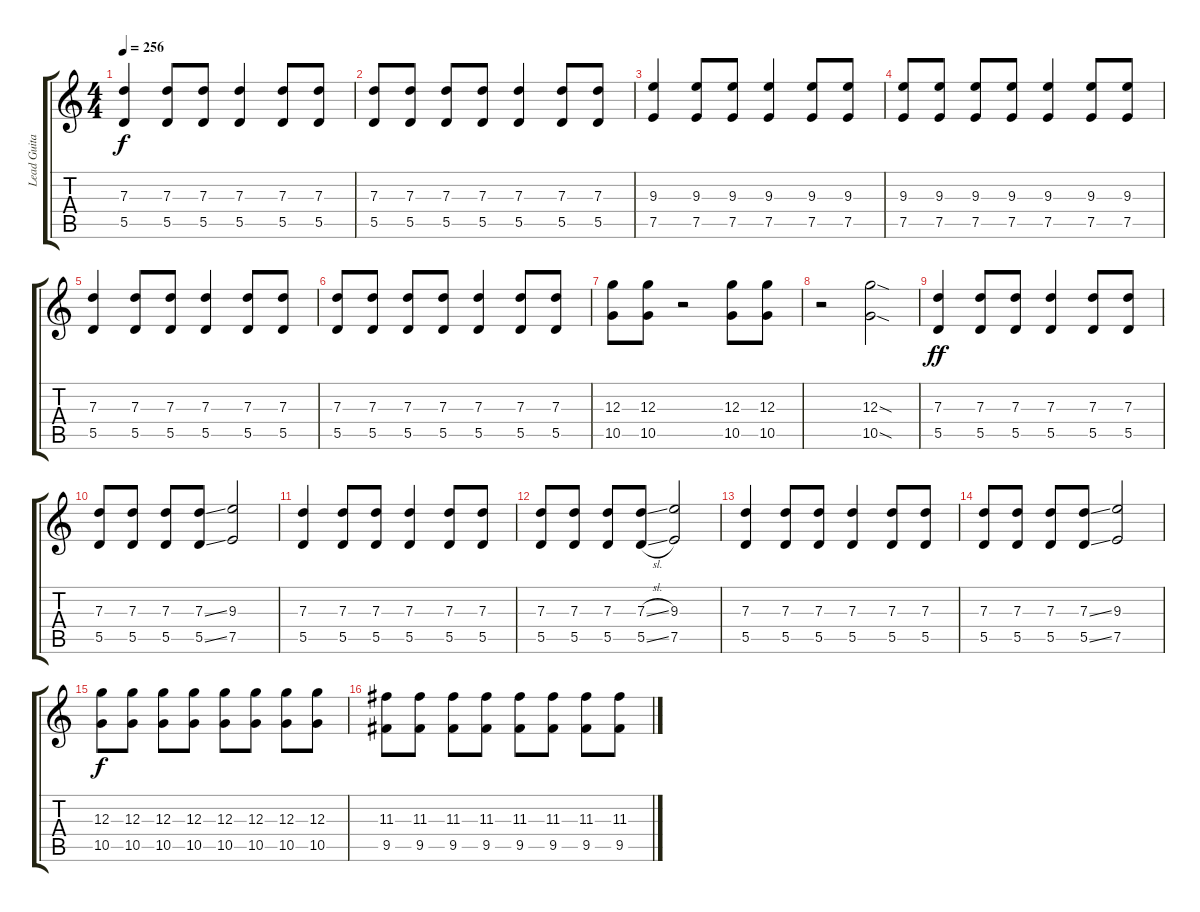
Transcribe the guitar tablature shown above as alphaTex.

\track ("Lead Guitar" "Lead Guita") {instrument electricguitarjazz}
\staff {score tabs}
\tuning (E4 B3 G3 D3 A2 E2) {hide}
\ts (4 4)
\tempo 256
\clef g2
\ks c
(7.3 5.5).4{dy f} (7.3 5.5).8 (7.3 5.5).8 (7.3 5.5).4 (7.3 5.5).8 (7.3 5.5).8 |
(7.3 5.5).8 (7.3 5.5).8 (7.3 5.5).8 (7.3 5.5).8 (7.3 5.5).4 (7.3 5.5).8 (7.3 5.5).8 |
(9.3 7.5).4 (9.3 7.5).8 (9.3 7.5).8 (9.3 7.5).4 (9.3 7.5).8 (9.3 7.5).8 |
(9.3 7.5).8 (9.3 7.5).8 (9.3 7.5).8 (9.3 7.5).8 (9.3 7.5).4 (9.3 7.5).8 (9.3 7.5).8 |
(7.3 5.5).4 (7.3 5.5).8 (7.3 5.5).8 (7.3 5.5).4 (7.3 5.5).8 (7.3 5.5).8 |
(7.3 5.5).8 (7.3 5.5).8 (7.3 5.5).8 (7.3 5.5).8 (7.3 5.5).4 (7.3 5.5).8 (7.3 5.5).8 |
(12.3 10.5).8 (12.3 10.5).8 r.2 (12.3 10.5).8 (12.3 10.5).8 |
r.2 (12.3{sod} 10.5{sod}).2 |
(7.3 5.5).4{dy ff} (7.3 5.5).8 (7.3 5.5).8 (7.3 5.5).4 (7.3 5.5).8 (7.3 5.5).8 |
(7.3 5.5).8 (7.3 5.5).8 (7.3 5.5).8 (7.3{ss} 5.5{ss}).8 (9.3 7.5).2 |
(7.3 5.5).4 (7.3 5.5).8 (7.3 5.5).8 (7.3 5.5).4 (7.3 5.5).8 (7.3 5.5).8 |
(7.3 5.5).8 (7.3 5.5).8 (7.3 5.5).8 (7.3{sl} 5.5{sl}).8 (9.3 7.5).2 |
(7.3 5.5).4 (7.3 5.5).8 (7.3 5.5).8 (7.3 5.5).4 (7.3 5.5).8 (7.3 5.5).8 |
(7.3 5.5).8 (7.3 5.5).8 (7.3 5.5).8 (7.3{ss} 5.5{ss}).8 (9.3 7.5).2 |
(12.3 10.5).8{dy f} (12.3 10.5).8 (12.3 10.5).8 (12.3 10.5).8 (12.3 10.5).8 (12.3 10.5).8 (12.3 10.5).8 (12.3 10.5).8 |
(11.3 9.5).8 (11.3 9.5).8 (11.3 9.5).8 (11.3 9.5).8 (11.3 9.5).8 (11.3 9.5).8 (11.3 9.5).8 (11.3 9.5).8
